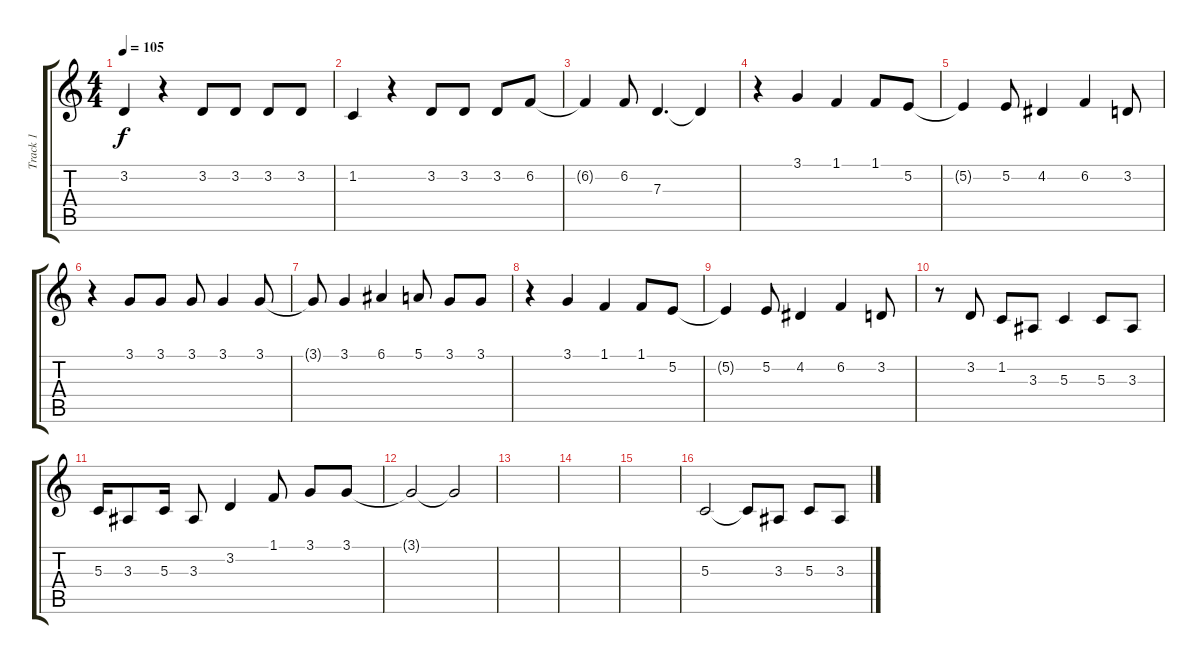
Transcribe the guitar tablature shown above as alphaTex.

\track ("Track 1" "Track 1") {instrument lead6voice}
\staff {score tabs}
\tuning (E4 B3 G3 D3 A2 E2) {hide}
\ts (4 4)
\tempo 105
\clef g2
\ks c
3.2{t}.4{dy f} r.4 3.2.8 3.2.8 3.2.8 3.2.8 |
1.2.4 r.4 3.2.8 3.2.8 3.2.8 6.2.8 |
6.2{t}.4 6.2.8 7.3.4{d} 7.3{t}.4 |
r.4 3.1.4 1.1.4 1.1.8 5.2.8 |
5.2{t}.4 5.2.8 4.2.4 6.2.4 3.2.8 |
r.4 3.1.8 3.1.8 3.1.8 3.1.4 3.1.8 |
3.1{t}.8 3.1.4 6.1.4 5.1.8 3.1.8 3.1.8 |
r.4 3.1.4 1.1.4 1.1.8 5.2.8 |
5.2{t}.4 5.2.8 4.2.4 6.2.4 3.2.8 |
r.8 3.2.8 1.2.8 3.3.8 5.3.4 5.3.8 3.3.8 |
5.3.16 3.3.8 5.3.16 3.3.8 3.2.4 1.1.8 3.1.8 3.1.8 |
3.1{t}.2 3.1{t}.2 |
|
|
|
5.3.2 5.3{t}.8 3.3.8 5.3.8 3.3.8
